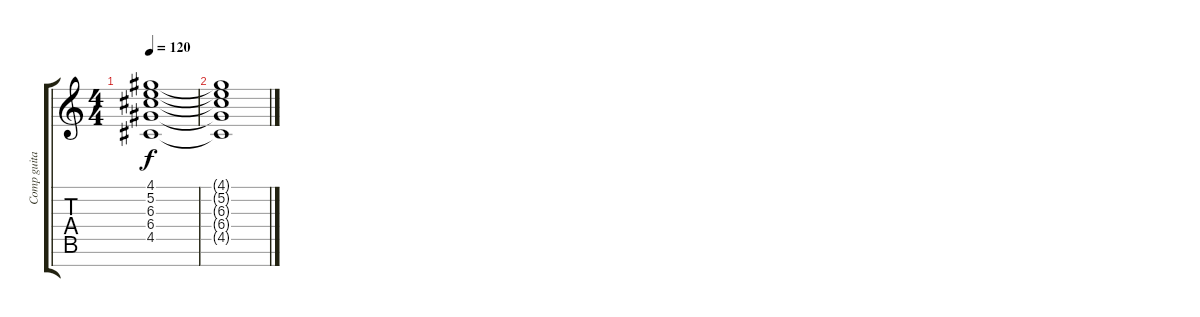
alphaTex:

\track ("Comp guitar" "Comp guita") {instrument distortionguitar}
\staff {score tabs}
\tuning (E4 B3 G3 D3 A2 E2 B1) {hide}
\ts (4 4)
\tempo 120
\clef g2
\ks c
(4.1{t} 5.2{t} 6.3{t} 6.4{t} 4.5{t}).1{dy f} |
(4.1{t} 5.2{t} 6.3{t} 6.4{t} 4.5{t}).1
